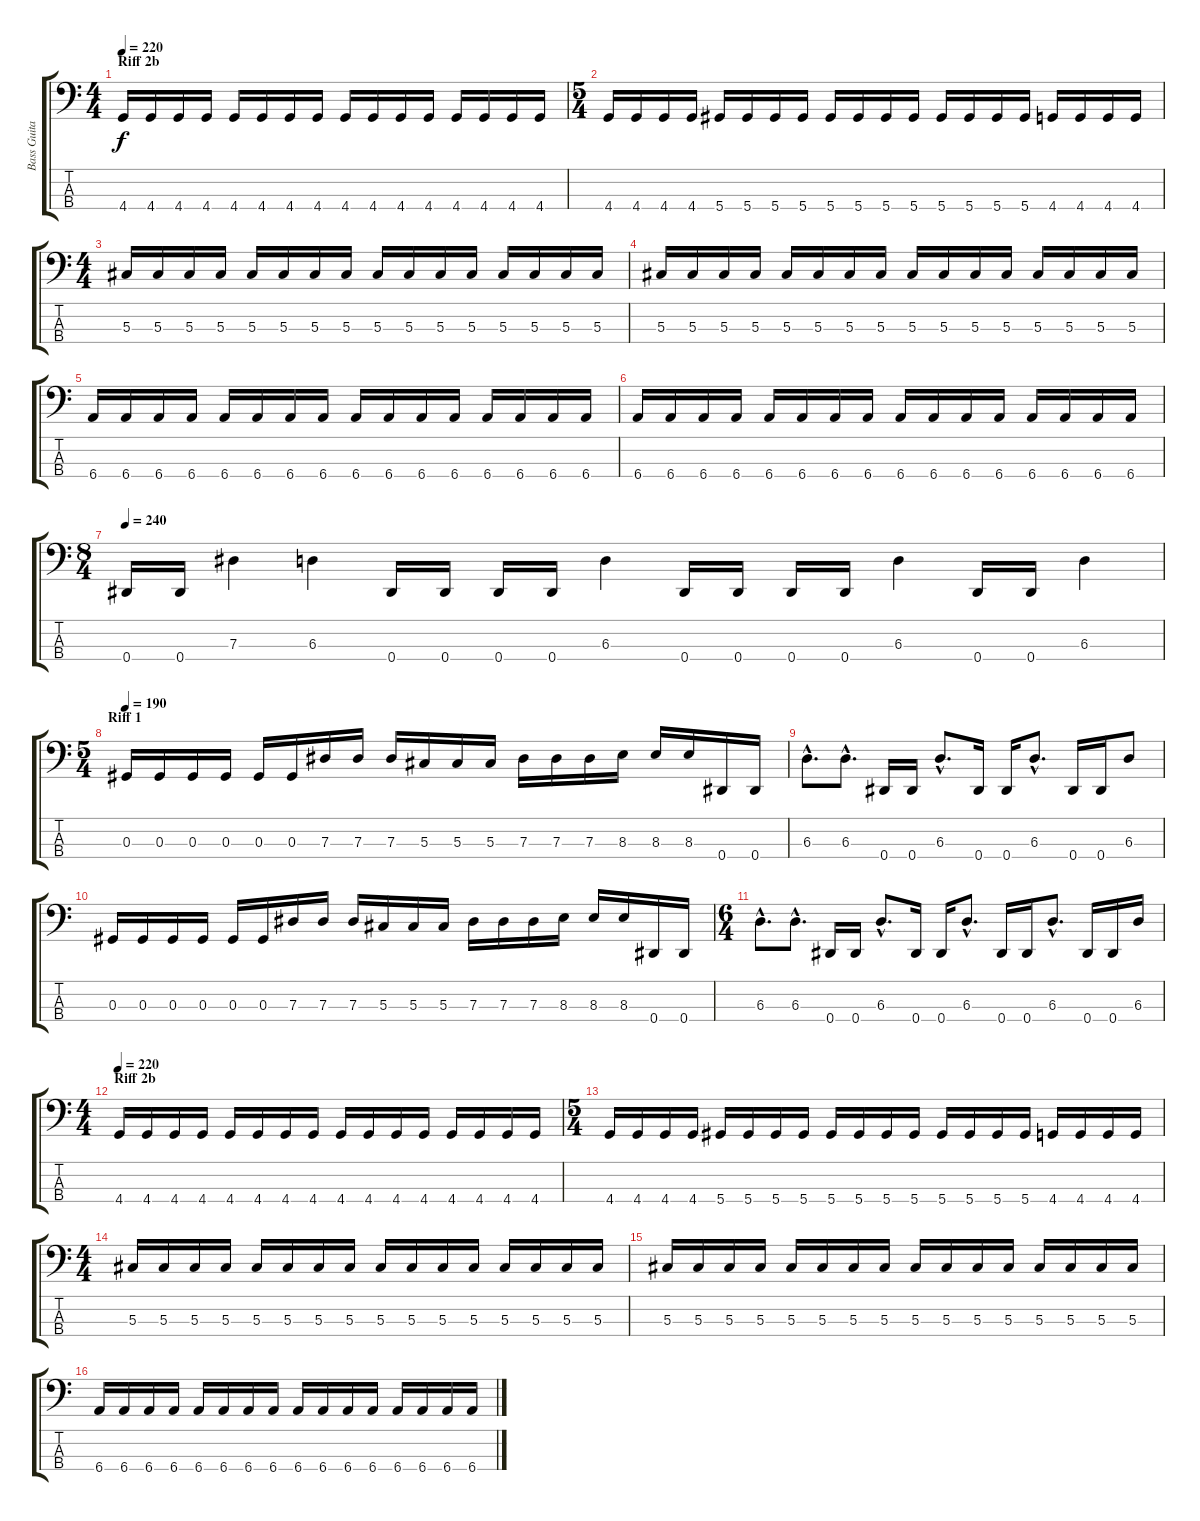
\track ("Bass Guitar" "Bass Guita") {instrument electricbasspick}
\staff {score tabs}
\tuning (Gb2 Db2 Ab1 Eb1) {hide}
\ts (4 4)
\section ("" "Riff 2b")
\tempo 220
\clef f4
\ks c
4.4.16{dy f} 4.4.16 4.4.16 4.4.16 4.4.16 4.4.16 4.4.16 4.4.16 4.4.16 4.4.16 4.4.16 4.4.16 4.4.16 4.4.16 4.4.16 4.4.16 |
\ts (5 4)
4.4.16 4.4.16 4.4.16 4.4.16 5.4.16 5.4.16 5.4.16 5.4.16 5.4.16 5.4.16 5.4.16 5.4.16 5.4.16 5.4.16 5.4.16 5.4.16 4.4.16 4.4.16 4.4.16 4.4.16 |
\ts (4 4)
5.3.16 5.3.16 5.3.16 5.3.16 5.3.16 5.3.16 5.3.16 5.3.16 5.3.16 5.3.16 5.3.16 5.3.16 5.3.16 5.3.16 5.3.16 5.3.16 |
5.3.16 5.3.16 5.3.16 5.3.16 5.3.16 5.3.16 5.3.16 5.3.16 5.3.16 5.3.16 5.3.16 5.3.16 5.3.16 5.3.16 5.3.16 5.3.16 |
6.4.16 6.4.16 6.4.16 6.4.16 6.4.16 6.4.16 6.4.16 6.4.16 6.4.16 6.4.16 6.4.16 6.4.16 6.4.16 6.4.16 6.4.16 6.4.16 |
6.4.16 6.4.16 6.4.16 6.4.16 6.4.16 6.4.16 6.4.16 6.4.16 6.4.16 6.4.16 6.4.16 6.4.16 6.4.16 6.4.16 6.4.16 6.4.16 |
\ts (8 4)
\tempo 240
0.4.16 0.4.16 7.3.4 6.3.4 0.4.16 0.4.16 0.4.16 0.4.16 6.3.4 0.4.16 0.4.16 0.4.16 0.4.16 6.3.4 0.4.16 0.4.16 6.3.4 |
\ts (5 4)
\section ("" "Riff 1")
\tempo 190
0.3.16 0.3.16 0.3.16 0.3.16 0.3.16 0.3.16 7.3.16 7.3.16 7.3.16 5.3.16 5.3.16 5.3.16 7.3.16 7.3.16 7.3.16 8.3.16 8.3.16 8.3.16 0.4.16 0.4.16 |
6.3{hac}.8{d} 6.3{hac}.8{d} 0.4.16 0.4.16 6.3{hac}.8{d} 0.4.16 0.4.16 6.3{hac}.8{d} 0.4.16 0.4.16 6.3.8 |
0.3.16 0.3.16 0.3.16 0.3.16 0.3.16 0.3.16 7.3.16 7.3.16 7.3.16 5.3.16 5.3.16 5.3.16 7.3.16 7.3.16 7.3.16 8.3.16 8.3.16 8.3.16 0.4.16 0.4.16 |
\ts (6 4)
6.3{hac}.8{d} 6.3{hac}.8{d} 0.4.16 0.4.16 6.3{hac}.8{d} 0.4.16 0.4.16 6.3{hac}.8{d} 0.4.16 0.4.16 6.3{hac}.8{d} 0.4.16 0.4.16 6.3.16 |
\ts (4 4)
\section ("" "Riff 2b")
\tempo 220
4.4.16 4.4.16 4.4.16 4.4.16 4.4.16 4.4.16 4.4.16 4.4.16 4.4.16 4.4.16 4.4.16 4.4.16 4.4.16 4.4.16 4.4.16 4.4.16 |
\ts (5 4)
4.4.16 4.4.16 4.4.16 4.4.16 5.4.16 5.4.16 5.4.16 5.4.16 5.4.16 5.4.16 5.4.16 5.4.16 5.4.16 5.4.16 5.4.16 5.4.16 4.4.16 4.4.16 4.4.16 4.4.16 |
\ts (4 4)
5.3.16 5.3.16 5.3.16 5.3.16 5.3.16 5.3.16 5.3.16 5.3.16 5.3.16 5.3.16 5.3.16 5.3.16 5.3.16 5.3.16 5.3.16 5.3.16 |
5.3.16 5.3.16 5.3.16 5.3.16 5.3.16 5.3.16 5.3.16 5.3.16 5.3.16 5.3.16 5.3.16 5.3.16 5.3.16 5.3.16 5.3.16 5.3.16 |
6.4.16 6.4.16 6.4.16 6.4.16 6.4.16 6.4.16 6.4.16 6.4.16 6.4.16 6.4.16 6.4.16 6.4.16 6.4.16 6.4.16 6.4.16 6.4.16
